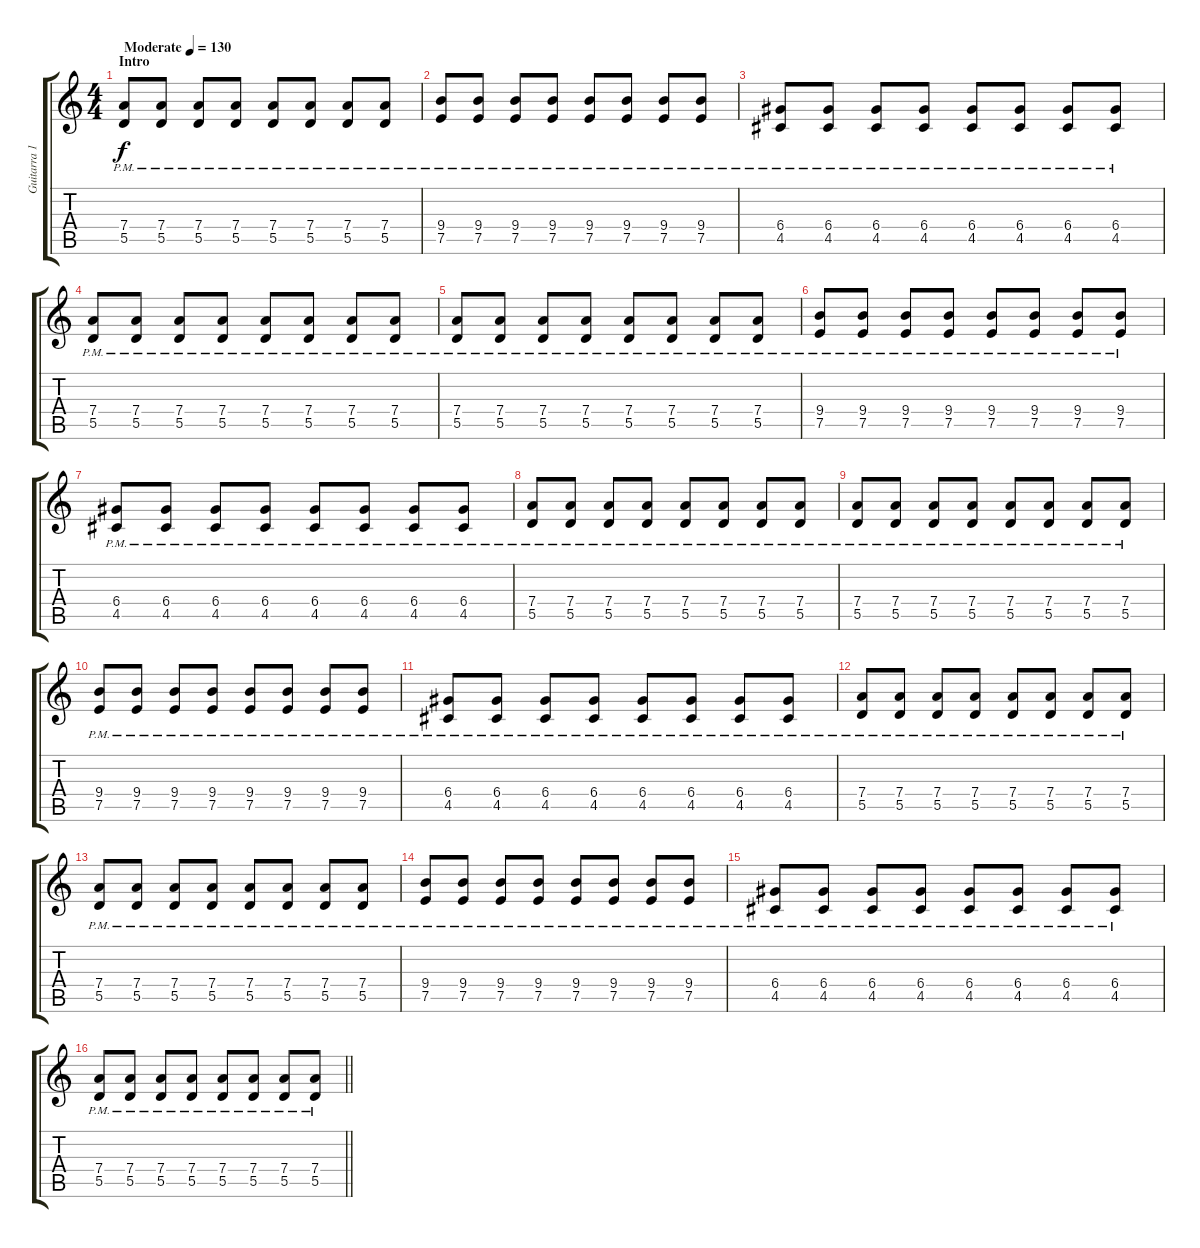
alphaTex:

\track ("Guitarra 1" "Guitarra 1") {instrument electricguitarmuted}
\staff {score tabs}
\tuning (E4 B3 G3 D3 A2 E2) {hide}
\ts (4 4)
\section ("" "Intro")
\tempo (130 "Moderate")
\clef g2
\ks c
(7.4{pm} 5.5{pm}).8{dy f instrument electricguitarmuted} (7.4{pm} 5.5{pm}).8 (7.4{pm} 5.5{pm}).8 (7.4{pm} 5.5{pm}).8 (7.4{pm} 5.5{pm}).8 (7.4{pm} 5.5{pm}).8 (7.4{pm} 5.5{pm}).8 (7.4{pm} 5.5{pm}).8 |
(9.4{pm} 7.5{pm}).8 (9.4{pm} 7.5{pm}).8 (9.4{pm} 7.5{pm}).8 (9.4{pm} 7.5{pm}).8 (9.4{pm} 7.5{pm}).8 (9.4{pm} 7.5{pm}).8 (9.4{pm} 7.5{pm}).8 (9.4{pm} 7.5{pm}).8 |
(6.4{pm} 4.5{pm}).8 (6.4{pm} 4.5{pm}).8 (6.4{pm} 4.5{pm}).8 (6.4{pm} 4.5{pm}).8 (6.4{pm} 4.5{pm}).8 (6.4{pm} 4.5{pm}).8 (6.4{pm} 4.5{pm}).8 (6.4{pm} 4.5{pm}).8 |
(7.4{pm} 5.5{pm}).8 (7.4{pm} 5.5{pm}).8 (7.4{pm} 5.5{pm}).8 (7.4{pm} 5.5{pm}).8 (7.4{pm} 5.5{pm}).8 (7.4{pm} 5.5{pm}).8 (7.4{pm} 5.5{pm}).8 (7.4{pm} 5.5{pm}).8 |
(7.4{pm} 5.5{pm}).8 (7.4{pm} 5.5{pm}).8 (7.4{pm} 5.5{pm}).8 (7.4{pm} 5.5{pm}).8 (7.4{pm} 5.5{pm}).8 (7.4{pm} 5.5{pm}).8 (7.4{pm} 5.5{pm}).8 (7.4{pm} 5.5{pm}).8 |
(9.4{pm} 7.5{pm}).8 (9.4{pm} 7.5{pm}).8 (9.4{pm} 7.5{pm}).8 (9.4{pm} 7.5{pm}).8 (9.4{pm} 7.5{pm}).8 (9.4{pm} 7.5{pm}).8 (9.4{pm} 7.5{pm}).8 (9.4{pm} 7.5{pm}).8 |
(6.4{pm} 4.5{pm}).8 (6.4{pm} 4.5{pm}).8 (6.4{pm} 4.5{pm}).8 (6.4{pm} 4.5{pm}).8 (6.4{pm} 4.5{pm}).8 (6.4{pm} 4.5{pm}).8 (6.4{pm} 4.5{pm}).8 (6.4{pm} 4.5{pm}).8 |
(7.4{pm} 5.5{pm}).8 (7.4{pm} 5.5{pm}).8 (7.4{pm} 5.5{pm}).8 (7.4{pm} 5.5{pm}).8 (7.4{pm} 5.5{pm}).8 (7.4{pm} 5.5{pm}).8 (7.4{pm} 5.5{pm}).8 (7.4{pm} 5.5{pm}).8 |
(7.4{pm} 5.5{pm}).8 (7.4{pm} 5.5{pm}).8 (7.4{pm} 5.5{pm}).8 (7.4{pm} 5.5{pm}).8 (7.4{pm} 5.5{pm}).8 (7.4{pm} 5.5{pm}).8 (7.4{pm} 5.5{pm}).8 (7.4{pm} 5.5{pm}).8 |
(9.4{pm} 7.5{pm}).8 (9.4{pm} 7.5{pm}).8 (9.4{pm} 7.5{pm}).8 (9.4{pm} 7.5{pm}).8 (9.4{pm} 7.5{pm}).8 (9.4{pm} 7.5{pm}).8 (9.4{pm} 7.5{pm}).8 (9.4{pm} 7.5{pm}).8 |
(6.4{pm} 4.5{pm}).8 (6.4{pm} 4.5{pm}).8 (6.4{pm} 4.5{pm}).8 (6.4{pm} 4.5{pm}).8 (6.4{pm} 4.5{pm}).8 (6.4{pm} 4.5{pm}).8 (6.4{pm} 4.5{pm}).8 (6.4{pm} 4.5{pm}).8 |
(7.4{pm} 5.5{pm}).8 (7.4{pm} 5.5{pm}).8 (7.4{pm} 5.5{pm}).8 (7.4{pm} 5.5{pm}).8 (7.4{pm} 5.5{pm}).8 (7.4{pm} 5.5{pm}).8 (7.4{pm} 5.5{pm}).8 (7.4{pm} 5.5{pm}).8 |
(7.4{pm} 5.5{pm}).8 (7.4{pm} 5.5{pm}).8 (7.4{pm} 5.5{pm}).8 (7.4{pm} 5.5{pm}).8 (7.4{pm} 5.5{pm}).8 (7.4{pm} 5.5{pm}).8 (7.4{pm} 5.5{pm}).8 (7.4{pm} 5.5{pm}).8 |
(9.4{pm} 7.5{pm}).8 (9.4{pm} 7.5{pm}).8 (9.4{pm} 7.5{pm}).8 (9.4{pm} 7.5{pm}).8 (9.4{pm} 7.5{pm}).8 (9.4{pm} 7.5{pm}).8 (9.4{pm} 7.5{pm}).8 (9.4{pm} 7.5{pm}).8 |
(6.4{pm} 4.5{pm}).8 (6.4{pm} 4.5{pm}).8 (6.4{pm} 4.5{pm}).8 (6.4{pm} 4.5{pm}).8 (6.4{pm} 4.5{pm}).8 (6.4{pm} 4.5{pm}).8 (6.4{pm} 4.5{pm}).8 (6.4{pm} 4.5{pm}).8 |
\barLineRight lightlight
(7.4{pm} 5.5{pm}).8 (7.4{pm} 5.5{pm}).8 (7.4{pm} 5.5{pm}).8 (7.4{pm} 5.5{pm}).8 (7.4{pm} 5.5{pm}).8 (7.4{pm} 5.5{pm}).8 (7.4{pm} 5.5{pm}).8 (7.4{pm} 5.5{pm}).8
